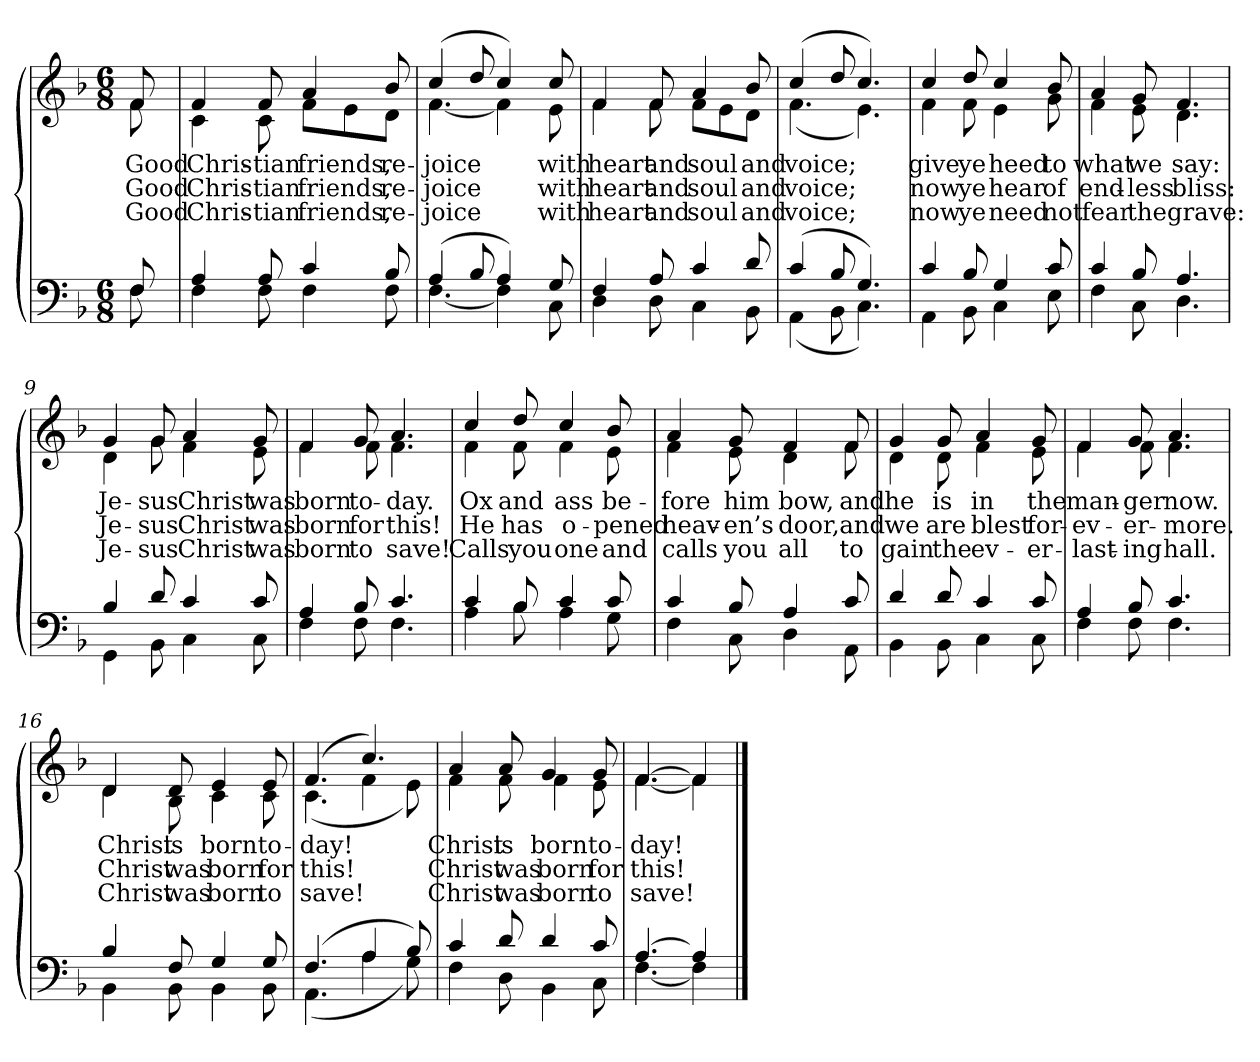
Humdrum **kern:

**kern	**kern	**text	**text	**text
*part2	*part1	*part1	*part1	*part1
*staff2	*staff1	*staff1	*staff1	*staff1
*clefF4	*clefG2	*	*	*
*k[b-]	*k[b-]	*	*	*
*M6/8	*M6/8	*	*	*
=1	=1	=1	=1	=1
*^	*	*	*	*
!	!	!LO:TX:b:i:t=Verse	!	!	!
!	!	!	!LO:LY:b	!LO:LY:b	!LO:LY:b
*	*	*^	*	*	*
8F/	8F\	8f/	8f\	Good	Good	Good
=2	=2	=2	=2	=2	=2	=2
!	!	!	!	!LO:LY:b	!LO:LY:b	!LO:LY:b
4A/	4F\	4f/	4c\	Chris-	Chris-	Chris-
!	!	!	!	!LO:LY:b	!LO:LY:b	!LO:LY:b
8A/	8F\	8f/	8c\	-tian	-tian	-tian
!	!	!	!	!LO:LY:b	!LO:LY:b	!LO:LY:b
4c/	4F\	4a/	8f\L	friends,	friends,	friends,
.	.	.	8e\	.	.	.
!	!	!	!	!LO:LY:b	!LO:LY:b	!LO:LY:b
8B-/	8F\	8b-/	8d\J	re-	re-	re-
=3	=3	=3	=3	=3	=3	=3
!	!	!	!	!LO:LY:b	!LO:LY:b	!LO:LY:b
(>4A/	[4.F\	(>4cc/	[4.f\	-joice	-joice	-joice
8B-/	.	8dd/	.	.	.	.
4A/)	4F\]	4cc/)	4f\]	.	.	.
!!LO:LB:g=z	!!
=4-	=4-	=4-	=4-	=4-	=4-	=4-
!	!	!	!	!LO:LY:b	!LO:LY:b	!LO:LY:b
8G/	8C\	8cc/	8e\	with	with	with
=5	=5	=5	=5	=5	=5	=5
!	!	!	!	!LO:LY:b	!LO:LY:b	!LO:LY:b
4F/	4D\	4f/	4f\	heart	heart	heart
!	!	!	!	!LO:LY:b	!LO:LY:b	!LO:LY:b
8A/	8D\	8f/	8f\	and	and	and
!	!	!	!	!LO:LY:b	!LO:LY:b	!LO:LY:b
4c/	4C\	4a/	8f\L	soul	soul	soul
.	.	.	8e\	.	.	.
!	!	!	!	!LO:LY:b	!LO:LY:b	!LO:LY:b
8d/	8BB-\	8b-/	8d\J	and	and	and
=6	=6	=6	=6	=6	=6	=6
!	!	!	!	!LO:LY:b	!LO:LY:b	!LO:LY:b
(>4c/	(<4AA\	(>4cc/	(<4.f\	voice;	voice;	voice;
8B-/	8BB-\	8dd/	.	.	.	.
4.G/)	4.C\)	4.cc/)	4.e\)	.	.	.
!!LO:LB:g=z	!!
=7	=7	=7	=7	=7	=7	=7
!	!	!	!	!LO:LY:b	!LO:LY:b	!LO:LY:b
4c/	4AA\	4cc/	4f\	give	now	now
!	!	!	!	!LO:LY:b	!LO:LY:b	!LO:LY:b
8B-/	8BB-\	8dd/	8f\	ye	ye	ye
!	!	!	!	!LO:LY:b	!LO:LY:b	!LO:LY:b
4G/	4C\	4cc/	4e\	heed	hear	need
!	!	!	!	!LO:LY:b	!LO:LY:b	!LO:LY:b
8c/	8E\	8b-/	8g\	to	of	not
=8	=8	=8	=8	=8	=8	=8
!	!	!	!	!LO:LY:b	!LO:LY:b	!LO:LY:b
4c/	4F\	4a/	4f\	what	end-	fear
!	!	!	!	!LO:LY:b	!LO:LY:b	!LO:LY:b
8B-/	8C\	8g/	8e\	we	-less	the
!	!	!	!	!LO:LY:b	!LO:LY:b	!LO:LY:b
4.A/	4.D\	4.f/	4.d\	say:	bliss:	grave:
!!LO:LB:g=z	!!
=9	=9	=9	=9	=9	=9	=9
!	!	!	!	!LO:LY:b	!LO:LY:b	!LO:LY:b
4B-/	4GG\	4g/	4d\	Je-	Je-	Je-
!	!	!	!	!LO:LY:b	!LO:LY:b	!LO:LY:b
8d/	8BB-\	8g/	8g\	-sus	-sus	-sus
!	!	!	!	!LO:LY:b	!LO:LY:b	!LO:LY:b
4c/	4C\	4a/	4f\	Christ	Christ	Christ
!	!	!	!	!LO:LY:b	!LO:LY:b	!LO:LY:b
8c/	8C\	8g/	8e\	was	was	was
=10	=10	=10	=10	=10	=10	=10
!	!	!	!	!LO:LY:b	!LO:LY:b	!LO:LY:b
4A/	4F\	4f/	4f\	born	born	born
!	!	!	!	!LO:LY:b	!LO:LY:b	!LO:LY:b
8B-/	8F\	8g/	8f\	to-	for	to
!	!	!	!	!LO:LY:b	!LO:LY:b	!LO:LY:b
4.c/	4.F\	4.a/	4.f\	-day.	this!	save!
!!LO:LB:g=z	!!
=11	=11	=11	=11	=11	=11	=11
!	!	!	!	!LO:LY:b	!LO:LY:b	!LO:LY:b
4c/	4A\	4cc/	4f\	Ox	He	Calls
!	!	!	!	!LO:LY:b	!LO:LY:b	!LO:LY:b
8B-/	8B-\	8dd/	8f\	and	has	you
!	!	!	!	!LO:LY:b	!LO:LY:b	!LO:LY:b
4c/	4A\	4cc/	4f\	ass	o-	one
!	!	!	!	!LO:LY:b	!LO:LY:b	!LO:LY:b
8c/	8G\	8b-/	8e\	be-	-pened	and
=12	=12	=12	=12	=12	=12	=12
!	!	!	!	!LO:LY:b	!LO:LY:b	!LO:LY:b
4c/	4F\	4a/	4f\	-fore	heav-	calls
!	!	!	!	!LO:LY:b	!LO:LY:b	!LO:LY:b
8B-/	8C\	8g/	8e\	him	-en’s	you
!	!	!	!	!LO:LY:b	!LO:LY:b	!LO:LY:b
4A/	4D\	4f/	4d\	bow,	door,	all
!!LO:LB:g=z	!!
=13-	=13-	=13-	=13-	=13-	=13-	=13-
!	!	!	!	!LO:LY:b	!LO:LY:b	!LO:LY:b
8c/	8AA\	8f/	8f\	and	and	to
=14	=14	=14	=14	=14	=14	=14
!	!	!	!	!LO:LY:b	!LO:LY:b	!LO:LY:b
4d/	4BB-\	4g/	4d\	he	we	gain
!	!	!	!	!LO:LY:b	!LO:LY:b	!LO:LY:b
8d/	8BB-\	8g/	8d\	is	are	the
!	!	!	!	!LO:LY:b	!LO:LY:b	!LO:LY:b
4c/	4C\	4a/	4f\	in	blest	ev-
!	!	!	!	!LO:LY:b	!LO:LY:b	!LO:LY:b
8c/	8C\	8g/	8e\	the	for-	-er-
=15	=15	=15	=15	=15	=15	=15
!	!	!	!	!LO:LY:b	!LO:LY:b	!LO:LY:b
4A/	4F\	4f/	4f\	man-	-ev-	-last-
!	!	!	!	!LO:LY:b	!LO:LY:b	!LO:LY:b
8B-/	8F\	8g/	8f\	-ger	-er-	-ing
!	!	!	!	!LO:LY:b	!LO:LY:b	!LO:LY:b
4.c/	4.F\	4.a/	4.f\	now.	-more.	hall.
!!LO:LB:g=z	!!
=16	=16	=16	=16	=16	=16	=16
!	!	!	!	!LO:LY:b	!LO:LY:b	!LO:LY:b
4B-/	4BB-\	4d/	4d\	Christ	Christ	Christ
!	!	!	!	!LO:LY:b	!LO:LY:b	!LO:LY:b
8F/	8BB-\	8d/	8B-\	is	was	was
!	!	!	!	!LO:LY:b	!LO:LY:b	!LO:LY:b
4G/	4BB-\	4e/	4c\	born	born	born
!	!	!	!	!LO:LY:b	!LO:LY:b	!LO:LY:b
8G/	8BB-\	8e/	8c\	to-	for	to
=17	=17	=17	=17	=17	=17	=17
!	!	!	!	!LO:LY:b	!LO:LY:b	!LO:LY:b
(>4.F/	(<4.AA\	(>4.f/	(<4.c\	-day!	this!	save!
4A/	4A\	4.cc/)	4f\	.	.	.
8B-/)	8G\)	.	8e\)	.	.	.
!!LO:LB:g=z	!!
=18	=18	=18	=18	=18	=18	=18
!	!	!	!	!LO:LY:b	!LO:LY:b	!LO:LY:b
4c/	4F\	4a/	4f\	Christ	Christ	Christ
!	!	!	!	!LO:LY:b	!LO:LY:b	!LO:LY:b
8d/	8D\	8a/	8f\	is	was	was
!	!	!	!	!LO:LY:b	!LO:LY:b	!LO:LY:b
4d/	4BB-\	4g/	4f\	born	born	born
!	!	!	!	!LO:LY:b	!LO:LY:b	!LO:LY:b
8c/	8C\	8g/	8e\	to-	for	to
=19	=19	=19	=19	=19	=19	=19
!	!	!	!	!LO:LY:b	!LO:LY:b	!LO:LY:b
[4.A/	[4.F\	[4.f/	[4.f\	-day!	this!	save!
4A/]	4F\]	4f/]	4f\]	.	.	.
*v	*v	*	*	*	*	*
*	*v	*v	*	*	*
==	==	==	==	==
*-	*-	*-	*-	*-
